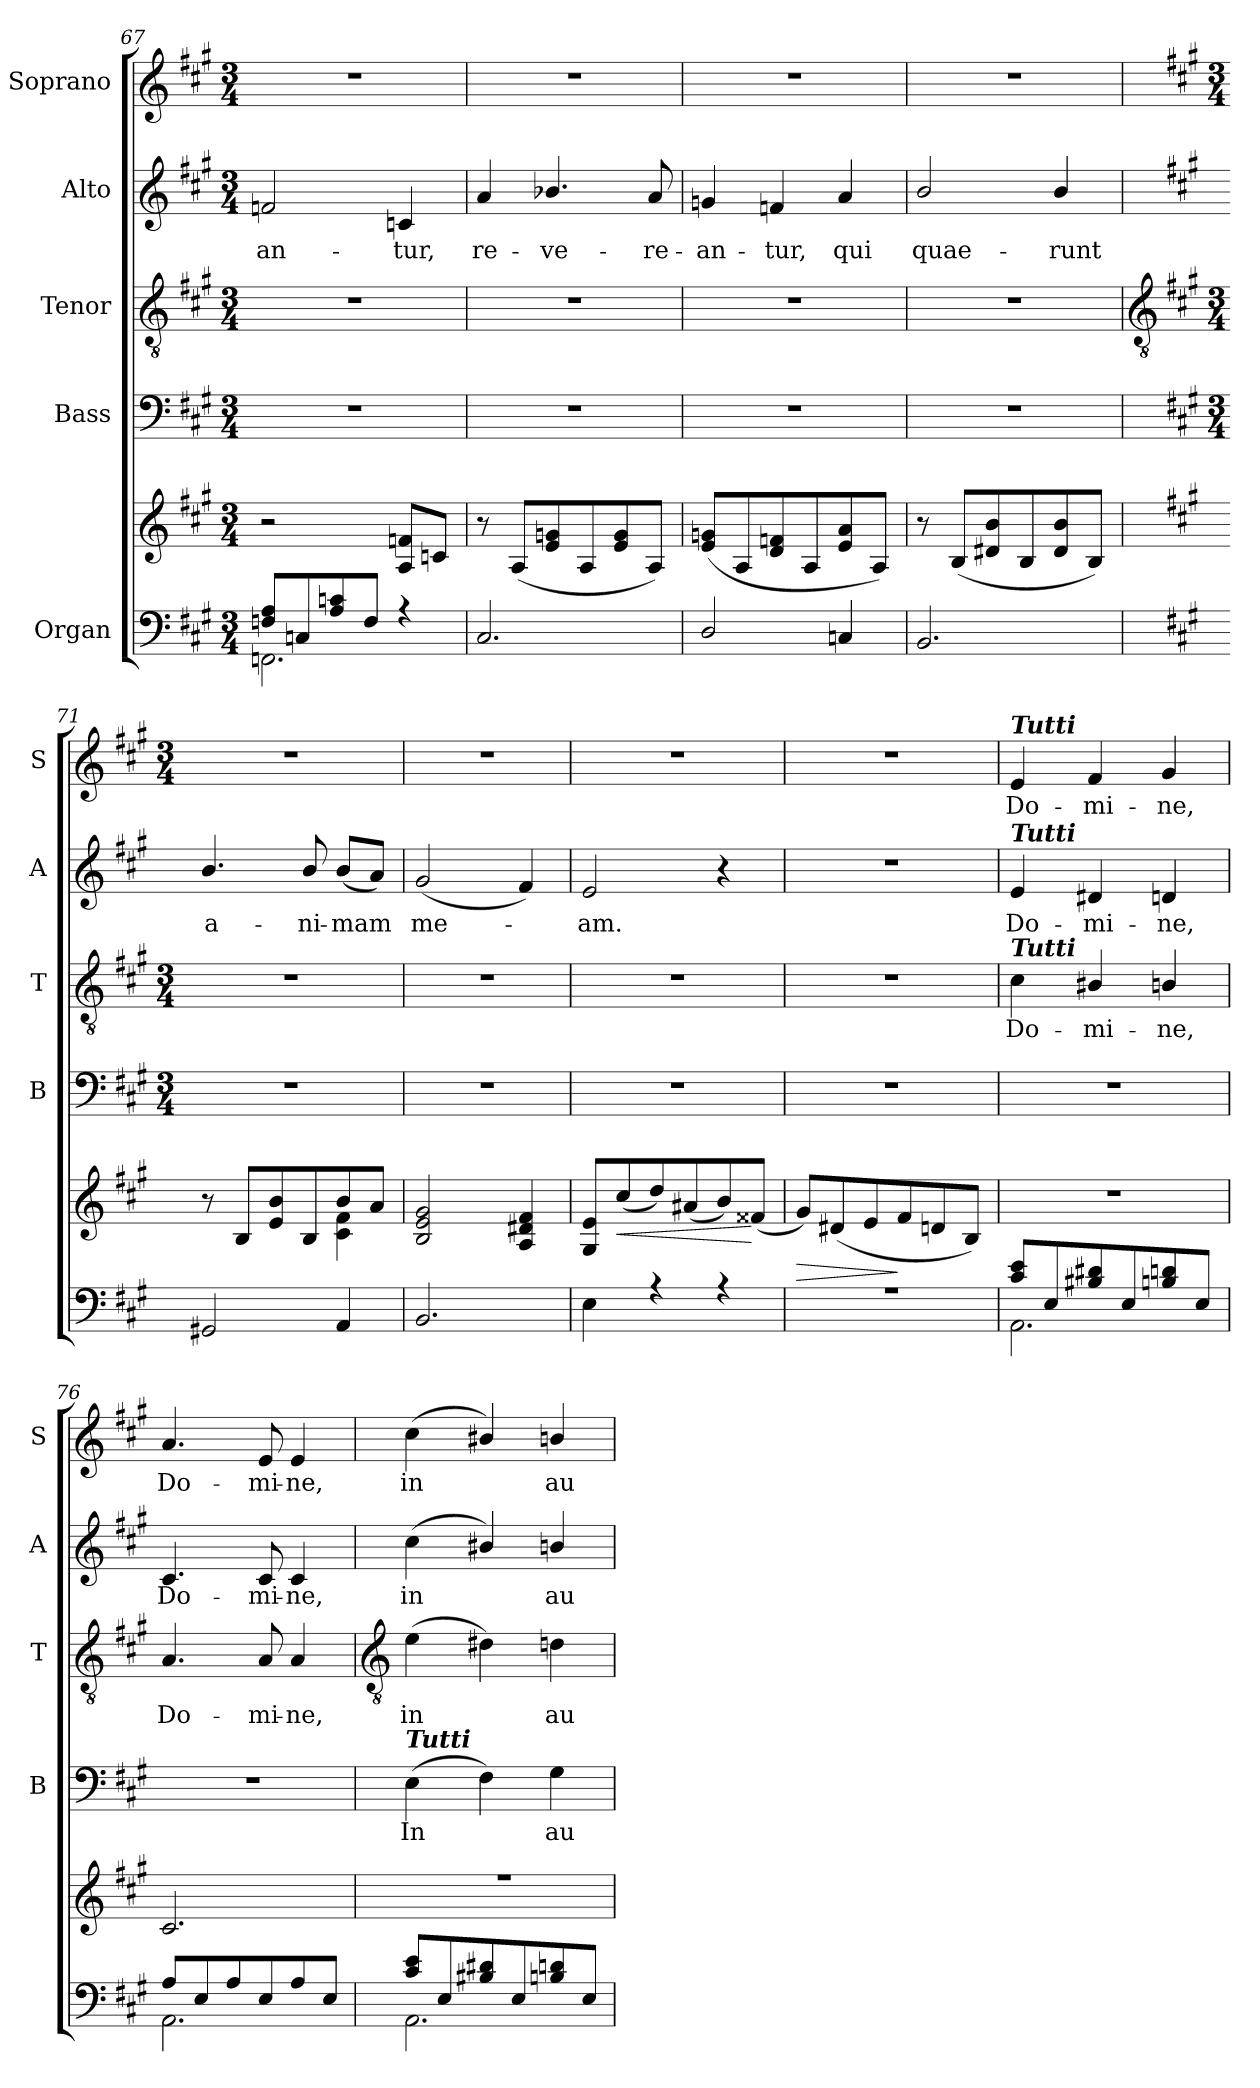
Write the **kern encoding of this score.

**kern	**kern	**dynam	**kern	**text	**kern	**text	**kern	**text	**kern	**text
*part5	*part5	*part5	*part4	*part4	*part3	*part3	*part2	*part2	*part1	*part1
*staff6	*staff5	*staff5/6	*staff4	*staff4	*staff3	*staff3	*staff2	*staff2	*staff1	*staff1
*I"Organ	*	*	*I"Bass	*	*I"Tenor	*	*I"Alto	*	*I"Soprano	*
*	*	*	*I'B	*	*I'T	*	*I'A	*	*I'S	*
*clefF4	*clefG2	*	*clefF4	*	*clefGv2	*	*clefG2	*	*clefG2	*
*k[f#c#g#]	*k[f#c#g#]	*	*k[f#c#g#]	*	*k[f#c#g#]	*	*k[f#c#g#]	*	*k[f#c#g#]	*
*A:	*A:	*	*A:	*	*A:	*	*A:	*	*A:	*
*M3/4	*M3/4	*	*M3/4	*	*M3/4	*	*M3/4	*	*M3/4	*
=67	=67	=67	=67	=67	=67	=67	=67	=67	=67	=67
*^	*	*	*	*	*	*	*	*	*	*
!	!	!	!	!	!	!	!	!	!LO:LY:b	!	!
8Fn/ 8A/L	2.FFn\	2r	.	2.r	.	2.r	.	2fn	-an-	2.r	.
8Cn/	.	.	.	.	.	.	.	.	.	.	.
8A/ 8cn/	.	.	.	.	.	.	.	.	.	.	.
8F/J	.	.	.	.	.	.	.	.	.	.	.
!	!	!	!	!	!	!	!	!	!LO:LY:b	!	!
4r	.	8A 8fnL	.	.	.	.	.	4cn	-tur,	.	.
.	.	8cnJ	.	.	.	.	.	.	.	.	.
=68	=68	=68	=68	=68	=68	=68	=68	=68	=68	=68	=68
!LO:N:vis=1	!	!	!	!	!	!	!	!	!LO:LY:b	!	!
2.ryy	2.C#/	8r	.	2.r	.	2.r	.	4a	re-	2.r	.
.	.	(<8AL	.	.	.	.	.	.	.	.	.
!	!	!	!	!	!	!	!	!	!LO:LY:b	!	!
.	.	8e 8gn	.	.	.	.	.	4.b-X/	-ve-	.	.
.	.	8A	.	.	.	.	.	.	.	.	.
.	.	8e 8g	.	.	.	.	.	.	.	.	.
!	!	!	!	!	!	!	!	!	!LO:LY:b	!	!
.	.	8AJ)	.	.	.	.	.	8a	-re-	.	.
=69	=69	=69	=69	=69	=69	=69	=69	=69	=69	=69	=69
!LO:N:vis=1	!	!	!	!	!	!	!	!	!LO:LY:b	!	!
2.ryy	2D/	(<8e 8gnL	.	2.r	.	2.r	.	4gn	-an-	2.r	.
.	.	8A	.	.	.	.	.	.	.	.	.
!	!	!	!	!	!	!	!	!	!LO:LY:b	!	!
.	.	8d 8fn	.	.	.	.	.	4fn	-tur,	.	.
.	.	8A	.	.	.	.	.	.	.	.	.
!	!	!	!	!	!	!	!	!	!LO:LY:b	!	!
.	4Cn/	8e 8a	.	.	.	.	.	4a	qui	.	.
.	.	8AJ)	.	.	.	.	.	.	.	.	.
=70	=70	=70	=70	=70	=70	=70	=70	=70	=70	=70	=70
!LO:N:vis=1	!	!	!	!	!	!	!	!	!LO:LY:b	!	!
2.ryy	2.BB/	8r	.	2.r	.	2.r	.	2b/	quae-	2.r	.
.	.	(<8BL	.	.	.	.	.	.	.	.	.
.	.	8d#X 8b	.	.	.	.	.	.	.	.	.
.	.	8B	.	.	.	.	.	.	.	.	.
!	!	!	!	!	!	!	!	!	!LO:LY:b	!	!
.	.	8d# 8b	.	.	.	.	.	4b/	-runt	.	.
.	.	8BJ)	.	.	.	.	.	.	.	.	.
!!LO:LB:g=z
=71	=71	=71	=71	=71	=71	=71	=71	=71	=71	=71	=71
*	*	*	*	*	*	*clefGv2	*	*	*	*	*
*	*	*	*	*k[f#c#g#]	*	*k[f#c#g#]	*	*	*	*k[f#c#g#]	*
*	*	*	*	*A:	*	*A:	*	*	*	*A:	*
*	*	*	*	*M3/4	*	*M3/4	*	*	*	*M3/4	*
*	*	*^	*	*	*	*	*	*	*	*	*
!	!	!	!	!	!LO:N:vis=1	!	!LO:N:vis=1	!	!	!LO:LY:b	!LO:N:vis=1	!
2GG#X/	2ryy	8r	2ryy	.	2.r	.	2.r	.	4.b/	a-	2.r	.
.	.	8BL	.	.	.	.	.	.	.	.	.	.
.	.	8e 8b	.	.	.	.	.	.	.	.	.	.
!	!	!	!	!	!	!	!	!	!	!LO:LY:b	!	!
.	.	8B	.	.	.	.	.	.	8b/	-ni-	.	.
!	!	!	!	!	!	!	!	!	!	!LO:LY:b	!	!
4AA/	4ryy	8b	4c#\ 4f#\	.	.	.	.	.	(<8bL	-mam	.	.
.	.	8aJ	.	.	.	.	.	.	8aJ)	.	.	.
*	*	*v	*v	*	*	*	*	*	*	*	*	*
=72	=72	=72	=72	=72	=72	=72	=72	=72	=72	=72	=72
!	!	!	!	!LO:N:vis=1	!	!LO:N:vis=1	!	!	!LO:LY:b	!LO:N:vis=1	!
2.BB/	4ryy	2B 2e 2g#	.	2.r	.	2.r	.	(<2g#	me-	2.r	.
.	2ryy	.	.	.	.	.	.	.	.	.	.
.	.	4A 4d#X 4f#	.	.	.	.	.	4f#)	.	.	.
=73	=73	=73	=73	=73	=73	=73	=73	=73	=73	=73	=73
!	!LO:N:vis=1	!	!	!LO:N:vis=1	!	!LO:N:vis=1	!	!	!LO:LY:b	!LO:N:vis=1	!
4E\	2.ryy	8G# 8eL	.	2.r	.	2.r	.	2e	am.	2.r	.
!	!	!	!LO:HP:b	!	!	!	!	!	!	!	!
.	.	(<8cc#	<	.	.	.	.	.	.	.	.
4r	.	8dd)	.	.	.	.	.	.	.	.	.
.	.	(<8a#X	.	.	.	.	.	.	.	.	.
4r	.	8b)	.	.	.	.	.	4r	.	.	.
.	.	(<8f##XJ	[	.	.	.	.	.	.	.	.
=74	=74	=74	=74	=74	=74	=74	=74	=74	=74	=74	=74
!LO:N:vis=1	!LO:N:vis=1	!	!LO:HP:b	!LO:N:vis=1	!	!LO:N:vis=1	!	!LO:N:vis=1	!	!LO:N:vis=1	!
2.r	2.ryy	8g#L)	>	2.r	.	2.r	.	2.r	.	2.r	.
.	.	(<8d#X	.	.	.	.	.	.	.	.	.
.	.	8e	.	.	.	.	.	.	.	.	.
.	.	8f#	]	.	.	.	.	.	.	.	.
.	.	8dn	.	.	.	.	.	.	.	.	.
.	.	8BJ)	.	.	.	.	.	.	.	.	.
=75	=75	=75	=75	=75	=75	=75	=75	=75	=75	=75	=75
!	!	!	!	!	!	!	!	!	!	!LO:TX:a:Bi:t=Tutti	!
!	!	!	!	!	!	!	!	!LO:TX:a:Bi:t=Tutti	!	!	!
!	!	!	!	!	!	!LO:TX:a:Bi:t=Tutti	!	!	!	!	!
!	!	!LO:N:vis=1	!	!LO:N:vis=1	!	!	!LO:LY:b	!	!LO:LY:b	!	!LO:LY:b
8c#/ 8e/L	2.AA\	2.r	.	2.r	.	4c#	Do-	4e	Do-	4e	Do-
8E/	.	.	.	.	.	.	.	.	.	.	.
!	!	!	!	!	!	!	!LO:LY:b	!	!LO:LY:b	!	!LO:LY:b
8B#X/ 8d#X/	.	.	.	.	.	4B#X/	-mi-	4d#X	-mi-	4f#	-mi-
8E/	.	.	.	.	.	.	.	.	.	.	.
!	!	!	!	!	!	!	!LO:LY:b	!	!LO:LY:b	!	!LO:LY:b
8Bn/ 8dn/	.	.	.	.	.	4Bn/	-ne,	4dn	-ne,	4g#	-ne,
8E/J	.	.	.	.	.	.	.	.	.	.	.
=76	=76	=76	=76	=76	=76	=76	=76	=76	=76	=76	=76
!	!	!	!	!LO:N:vis=1	!	!	!LO:LY:b	!	!LO:LY:b	!	!LO:LY:b
8A/L	2.AA\	2.c#	.	2.r	.	4.A	Do-	4.c#	Do-	4.a	Do-
8E/	.	.	.	.	.	.	.	.	.	.	.
8A/	.	.	.	.	.	.	.	.	.	.	.
!	!	!	!	!	!	!	!LO:LY:b	!	!LO:LY:b	!	!LO:LY:b
8E/	.	.	.	.	.	8A	-mi-	8c#	-mi-	8e	-mi-
!	!	!	!	!	!	!	!LO:LY:b	!	!LO:LY:b	!	!LO:LY:b
8A/	.	.	.	.	.	4A	-ne,	4c#	-ne,	4e	-ne,
8E/J	.	.	.	.	.	.	.	.	.	.	.
!!LO:LB:g=z
=77	=77	=77	=77	=77	=77	=77	=77	=77	=77	=77	=77
*	*	*	*	*	*	*clefGv2	*	*	*	*	*
*	*	*^	*	*	*	*	*	*	*	*	*
!	!	!	!	!	!LO:TX:a:Bi:t=Tutti	!	!	!	!	!	!	!
!	!	!LO:N:vis=1	!LO:N:vis=1	!	!	!LO:LY:b	!	!LO:LY:b	!	!LO:LY:b	!	!LO:LY:b
8c#/ 8e/L	2.AA\	2.r	2.ryy	.	(>4E	In	(>4e	in	(<4cc#	in	(<4cc#	in
8E/	.	.	.	.	.	.	.	.	.	.	.	.
8B#X/ 8d#X/	.	.	.	.	4F#)	.	4d#X)	.	4b#X/)	.	4b#X/)	.
8E/	.	.	.	.	.	.	.	.	.	.	.	.
!	!	!	!	!	!	!LO:LY:b	!	!LO:LY:b	!	!LO:LY:b	!	!LO:LY:b
8Bn/ 8dn/	.	.	.	.	4G#	au-	4dn	au-	4bn/	au-	4bn/	au-
8E/J	.	.	.	.	.	.	.	.	.	.	.	.
*v	*v	*	*	*	*	*	*	*	*	*	*	*
*	*v	*v	*	*	*	*	*	*	*	*	*
=	=	=	=	=	=	=	=	=	=	=
*-	*-	*-	*-	*-	*-	*-	*-	*-	*-	*-
